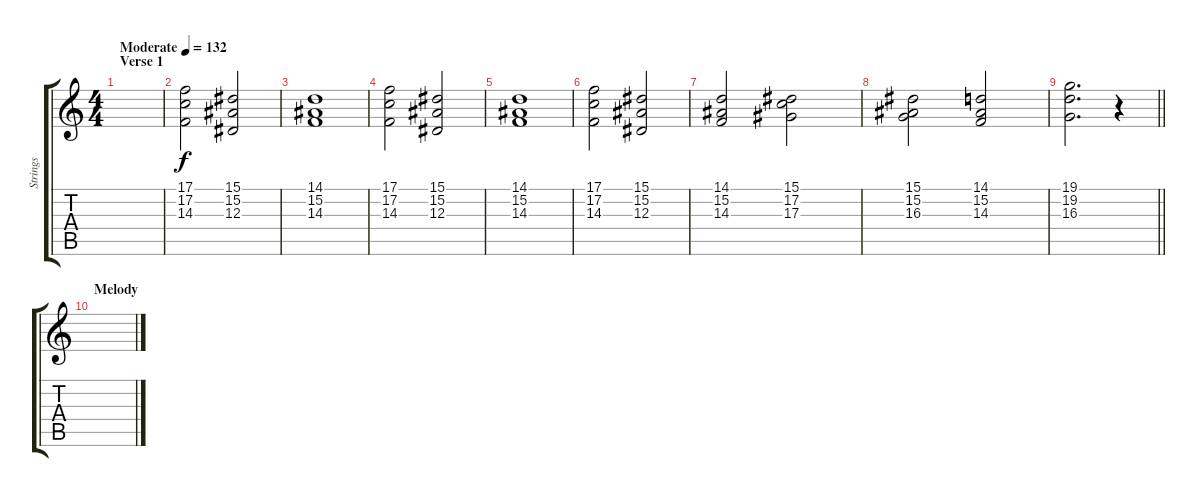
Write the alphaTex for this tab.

\track ("Strings" "Strings") {instrument stringensemble1}
\staff {score tabs}
\tuning (C4 G3 Eb3 Bb2 F2 C2) {hide}
\ts (4 4)
\section ("" "Verse 1")
\tempo (132 "Moderate")
\clef g2
\ks c
|
(17.1 17.2 14.3).2 (15.1 15.2 12.3).2 |
(14.1 15.2 14.3).1 |
(17.1 17.2 14.3).2 (15.1 15.2 12.3).2 |
(14.1 15.2 14.3).1 |
(17.1 17.2 14.3).2 (15.1 15.2 12.3).2 |
(14.1 15.2 14.3).2 (15.1 17.2 17.3).2 |
(15.1 15.2 16.3).2 (14.1 15.2 14.3).2 |
\barLineRight lightlight
(19.1 19.2 16.3).2{d} r.4 |
\section ("" "Melody")
